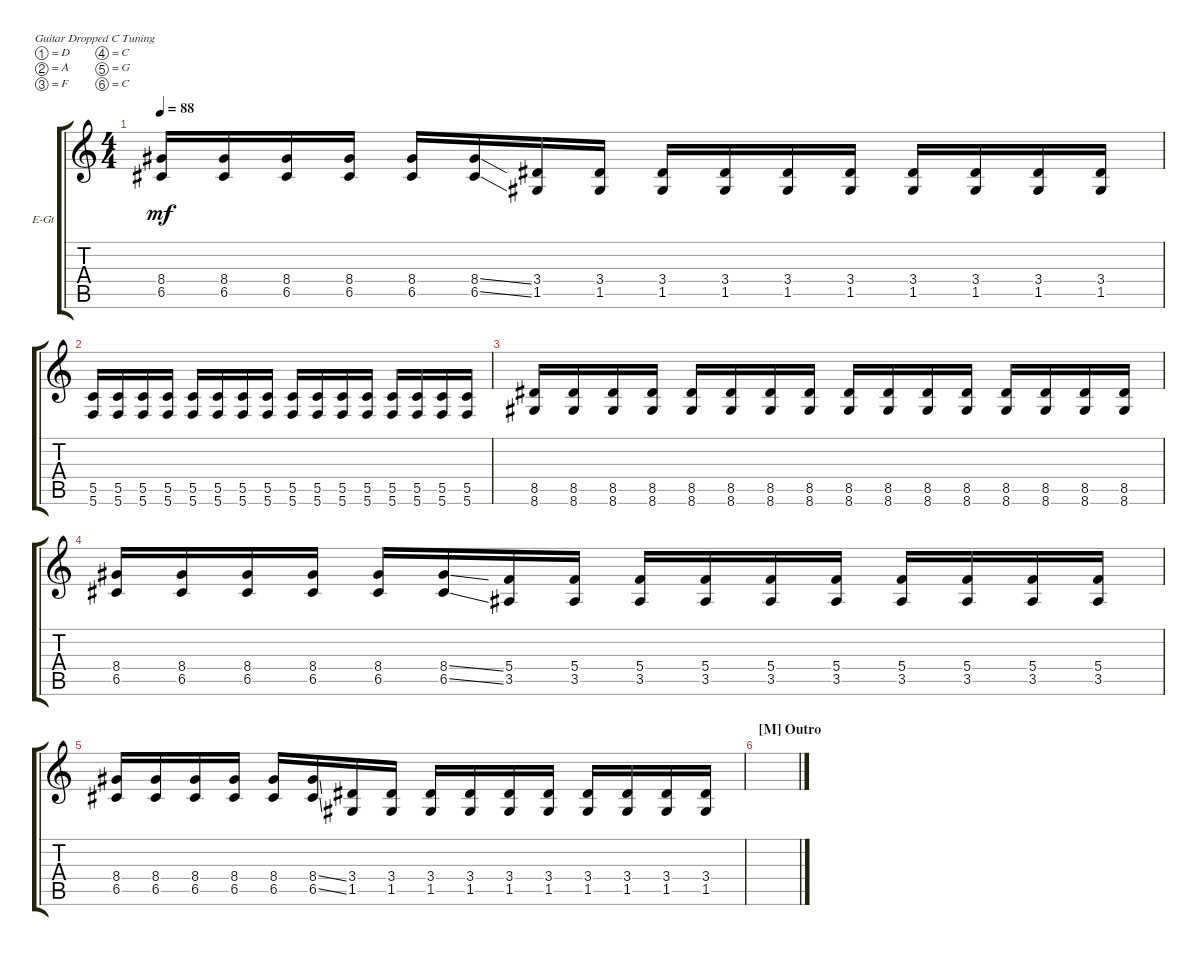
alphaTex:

\defaultSystemsLayout 4
\bracketExtendMode groupsimilarinstruments
\firstSystemTrackNameOrientation horizontal
\otherSystemsTrackNameOrientation horizontal
\track ("Distortion Guitar 1" "E-Gt") {instrument distortionguitar}
\staff {score tabs}
\tuning (D4 A3 F3 C3 G2 C2)
\ts (4 4)
\tempo 88
\clef g2
\ks c
(6.5 8.4).16{dy mf} (6.5 8.4).16 (6.5 8.4).16 (6.5 8.4).16 (6.5 8.4).16 (6.5{ss} 8.4{ss}).16 (1.5 3.4).16 (1.5 3.4).16 (1.5 3.4).16 (1.5 3.4).16 (1.5 3.4).16 (1.5 3.4).16 (1.5 3.4).16 (1.5 3.4).16 (1.5 3.4).16 (1.5 3.4).16 |
(5.5 5.6).16 (5.5 5.6).16 (5.5 5.6).16 (5.5 5.6).16 (5.5 5.6).16 (5.5 5.6).16 (5.5 5.6).16 (5.5 5.6).16 (5.5 5.6).16 (5.5 5.6).16 (5.5 5.6).16 (5.5 5.6).16 (5.5 5.6).16 (5.5 5.6).16 (5.5 5.6).16 (5.5 5.6).16 |
(8.5 8.6).16 (8.5 8.6).16 (8.5 8.6).16 (8.5 8.6).16 (8.5 8.6).16 (8.5 8.6).16 (8.5 8.6).16 (8.5 8.6).16 (8.5 8.6).16 (8.5 8.6).16 (8.5 8.6).16 (8.5 8.6).16 (8.5 8.6).16 (8.5 8.6).16 (8.5 8.6).16 (8.5 8.6).16 |
(6.5 8.4).16 (6.5 8.4).16 (6.5 8.4).16 (6.5 8.4).16 (6.5 8.4).16 (6.5{ss} 8.4{ss}).16 (3.5 5.4).16 (3.5 5.4).16 (3.5 5.4).16 (3.5 5.4).16 (3.5 5.4).16 (3.5 5.4).16 (3.5 5.4).16 (3.5 5.4).16 (3.5 5.4).16 (3.5 5.4).16 |
(6.5 8.4).16 (6.5 8.4).16 (6.5 8.4).16 (6.5 8.4).16 (6.5 8.4).16 (6.5{ss} 8.4{ss}).16 (1.5 3.4).16 (1.5 3.4).16 (1.5 3.4).16 (1.5 3.4).16 (1.5 3.4).16 (1.5 3.4).16 (1.5 3.4).16 (1.5 3.4).16 (1.5 3.4).16 (1.5 3.4).16 |
\section ("M" "Outro")
